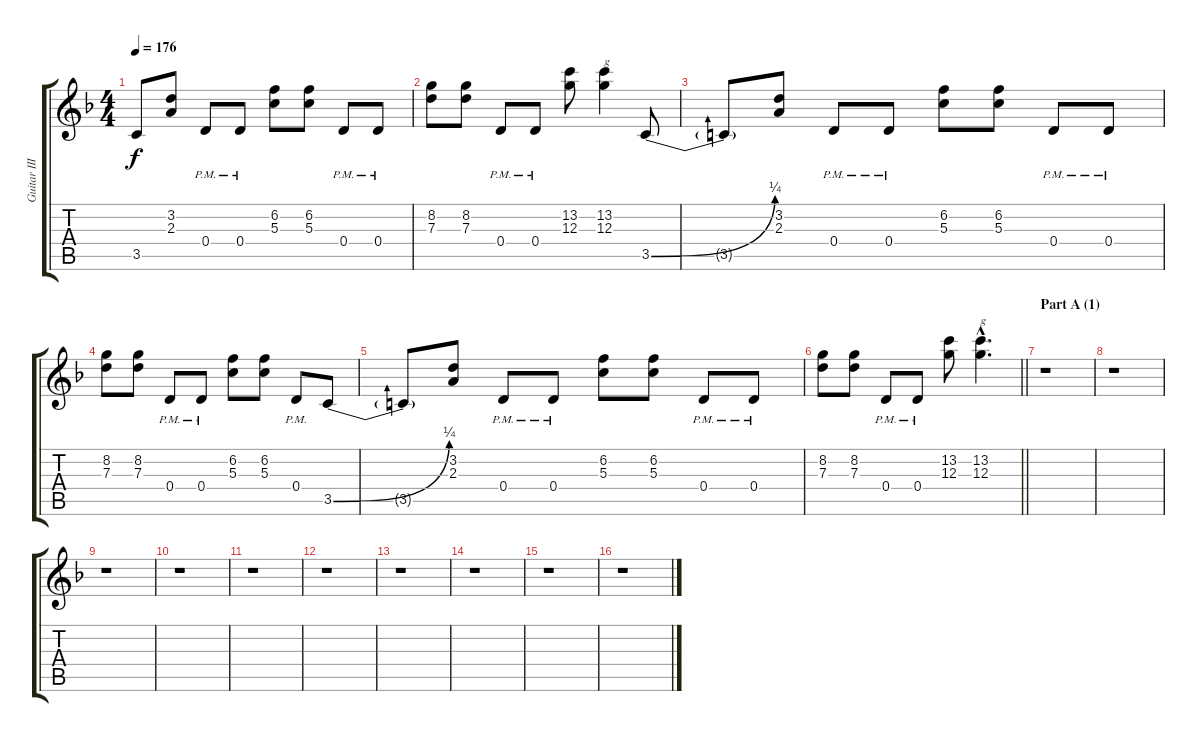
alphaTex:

\track ("Guitar III (Kazuma)" "Guitar III") {instrument distortionguitar}
\staff {score tabs}
\tuning (E4 B3 G3 D3 A2 D2) {hide}
\ts (4 4)
\tempo 176
\clef g2
\ks f
3.5{t}.8{dy f} (3.2 2.3).8 0.4{pm}.8 0.4{pm}.8 (6.2 5.3).8 (6.2 5.3).8 0.4{pm}.8 0.4{pm}.8 |
(8.2 7.3).8 (8.2 7.3).8 0.4{pm}.8 0.4{pm}.8 (13.2 12.3).8 (13.2 12.3).4{txt "g"} 3.5{be (bend 0 0 60 1)}.8 |
3.5{t}.8 (3.2 2.3).8 0.4{pm}.8 0.4{pm}.8 (6.2 5.3).8 (6.2 5.3).8 0.4{pm}.8 0.4{pm}.8 |
(8.2 7.3).8 (8.2 7.3).8 0.4{pm}.8 0.4{pm}.8 (6.2 5.3).8 (6.2 5.3).8 0.4{pm}.8 3.5{be (bend 0 0 60 1)}.8 |
3.5{t}.8 (3.2 2.3).8 0.4{pm}.8 0.4{pm}.8 (6.2 5.3).8 (6.2 5.3).8 0.4{pm}.8 0.4{pm}.8 |
\barLineRight lightlight
(8.2 7.3).8 (8.2 7.3).8 0.4{pm}.8 0.4{pm}.8 (13.2 12.3).8 (13.2{hac} 12.3{hac}).4{d txt "g"} |
\section ("" "Part A (1)")
r.1 |
r.1 |
r.1 |
r.1 |
r.1 |
r.1 |
r.1 |
r.1 |
r.1 |
r.1
